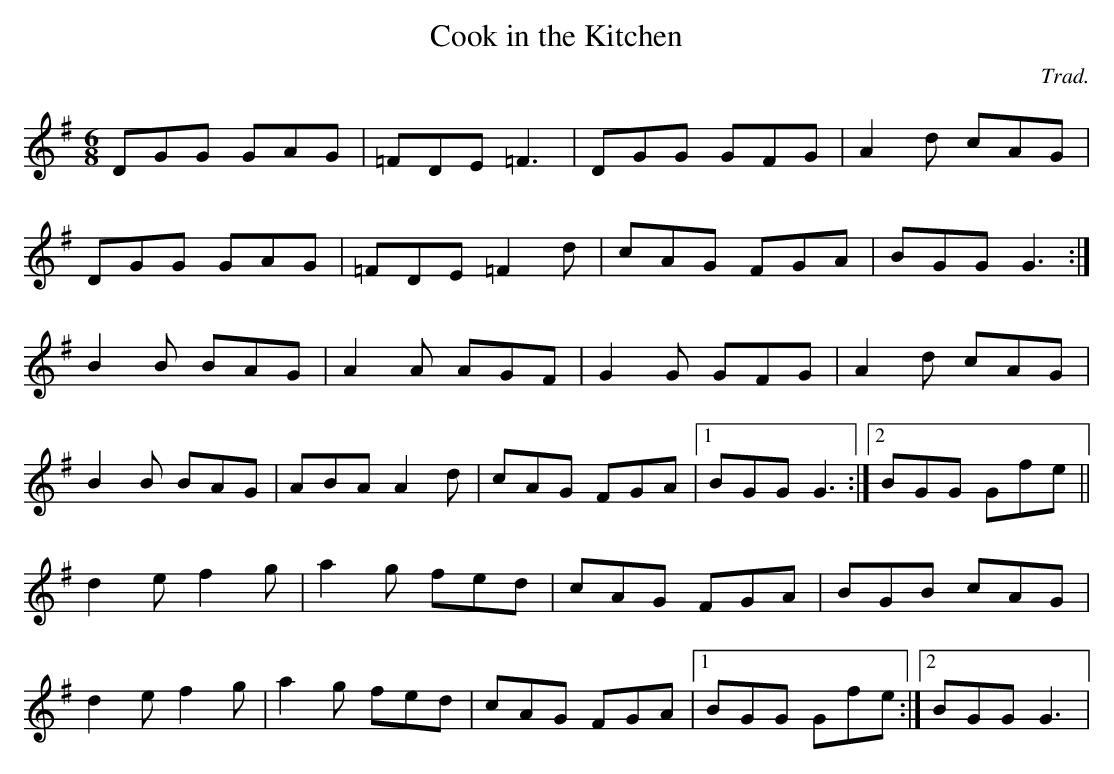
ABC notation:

X:1
T:Cook in the Kitchen
C:Trad.
M:6/8
L:1/8
K:G
DGG GAG|=FDE =F3|DGG GFG|A2d cAG|
DGG GAG|=FDE =F2d|cAG FGA|BGG G3:|
B2B BAG|A2A AGF|G2G GFG|A2d cAG|
B2B BAG|ABA A2d|cAG FGA|1BGG G3:|2 BGG Gfe||
d2e f2g|a2g fed|cAG FGA|BGB cAG|
d2e f2g|a2g fed|cAG FGA|1 BGG Gfe:|2BGG G3|
